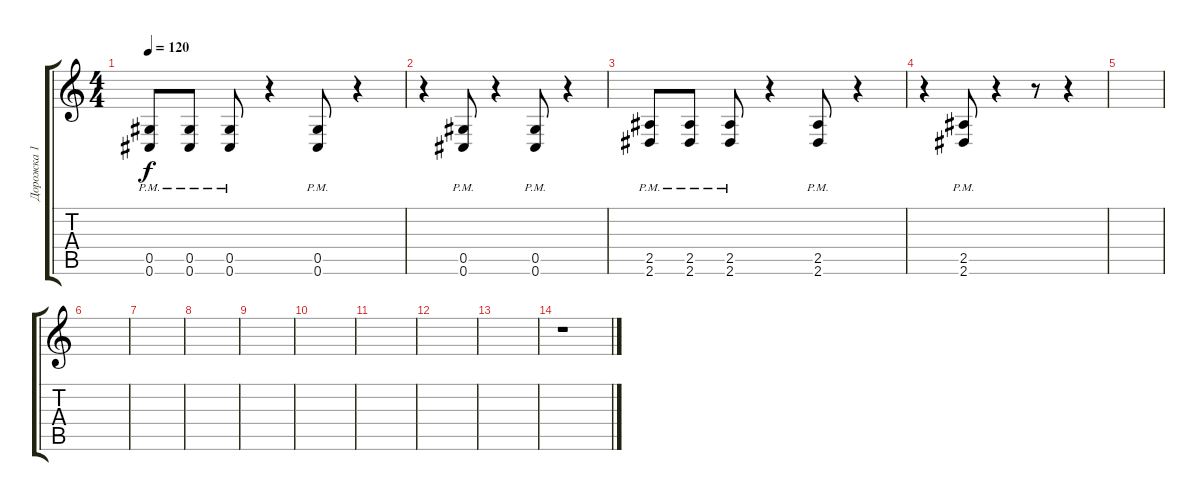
\track ("Дорожка 1" "Дорожка 1") {instrument distortionguitar}
\staff {score tabs}
\tuning (Eb4 Bb3 Gb3 Db3 Ab2 Db2) {hide}
\ts (4 4)
\tempo 120
\clef g2
\ks c
(0.5{pm} 0.6{pm}).8{dy f} (0.5{pm} 0.6{pm}).8 (0.5{pm} 0.6{pm}).8 r.4 (0.5{pm} 0.6{pm}).8 r.4 |
r.4 (0.5{pm} 0.6{pm}).8 r.4 (0.5{pm} 0.6{pm}).8 r.4 |
(2.5{pm} 2.6{pm}).8 (2.5{pm} 2.6{pm}).8 (2.5{pm} 2.6{pm}).8 r.4 (2.5{pm} 2.6{pm}).8 r.4 |
r.4 (2.5{pm} 2.6{pm}).8 r.4 r.8 r.4 |
|
|
|
|
|
|
|
|
|
r.1
